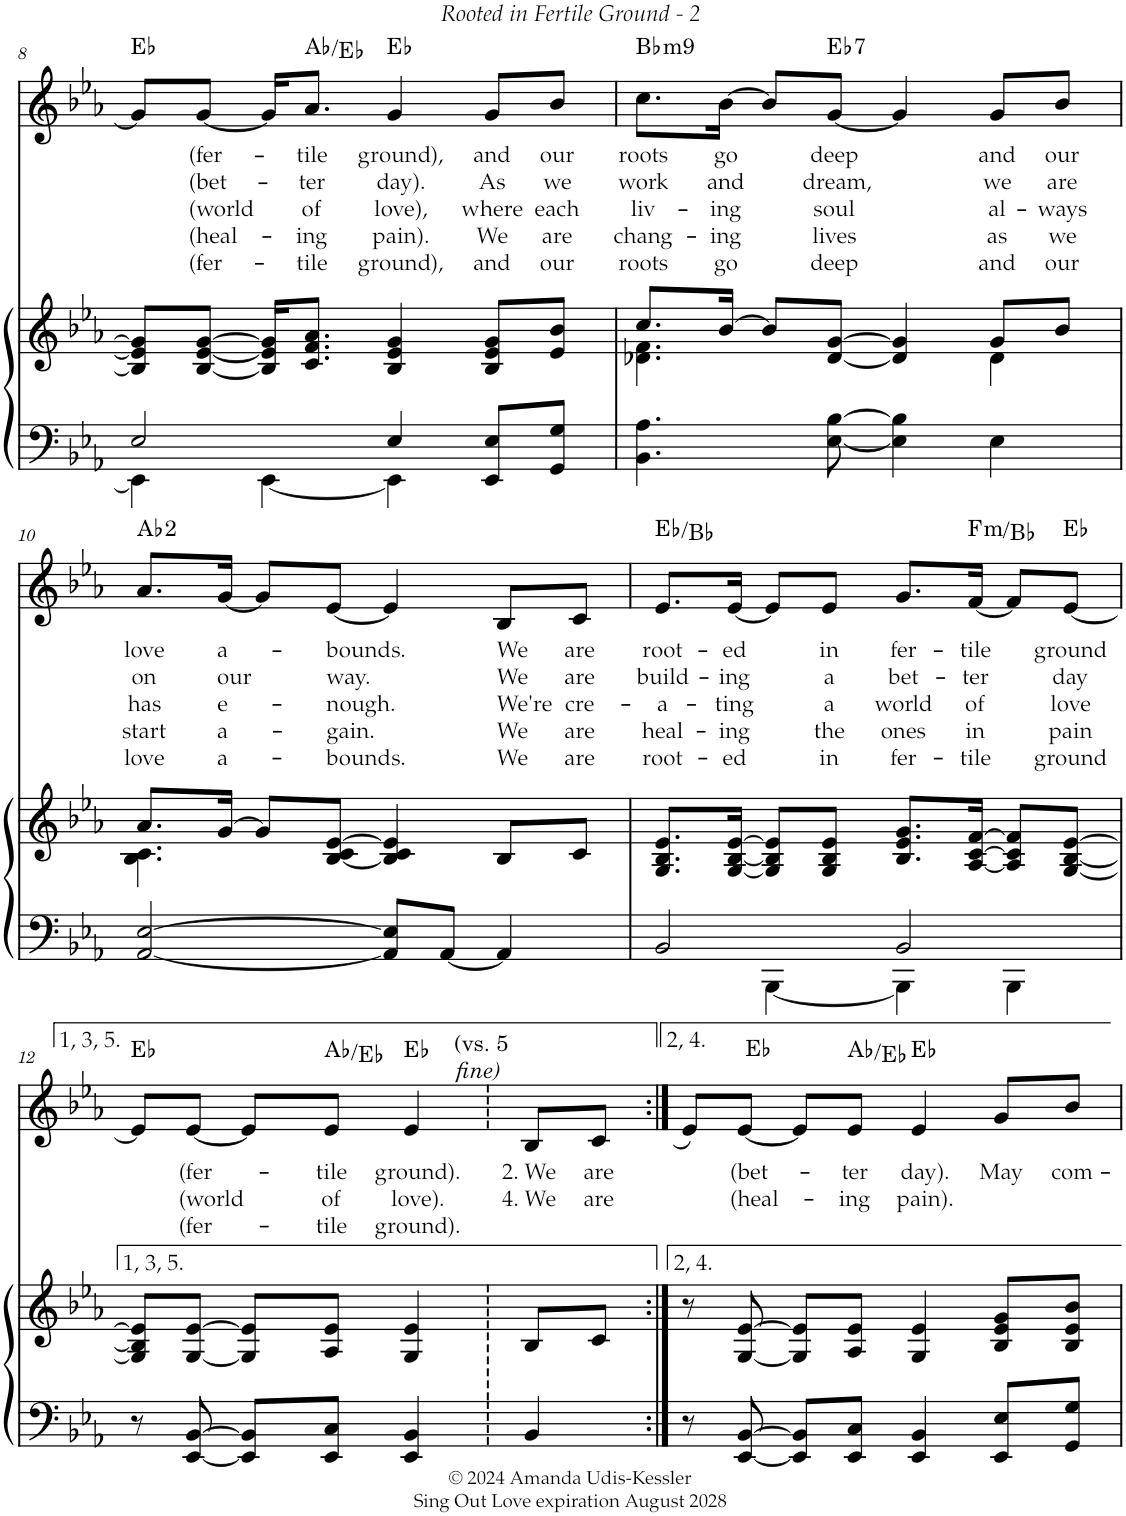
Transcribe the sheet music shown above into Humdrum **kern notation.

**kern	**kern	**kern	**text	**text	**text	**text	**text	**harte
*part2	*part2	*part1	*part1	*part1	*part1	*part1	*part1	*part1
*staff3	*staff2	*staff1	*staff1	*staff1	*staff1	*staff1	*staff1	*
*I"Piano	*	*I"Violin	*	*	*	*	*	*
*I'Pno	*	*I'Vln	*	*	*	*	*	*
!!LO:PB:g=z
*clefF4	*clefG2	*clefG2	*	*	*	*	*	*
*k[b-e-a-]	*k[b-e-a-]	*k[b-e-a-]	*	*	*	*	*	*
*M4/4	*M4/4	*M4/4	*	*	*	*	*	*
=8	=8	=8	=8	=8	=8	=8	=8	=8
*^	*	*	*	*	*	*	*	*
2E-/	4EE-\]	8B-/] 8e-/] 8g/]L	8g/L]	.	.	.	.	.	Eb:maj
!	!	!	!	!LO:LY:b	!LO:LY:b	!LO:LY:b	!LO:LY:b	!LO:LY:b	!
.	.	[<8B-/ [<8e-/ [>8g/J	[<8g/J	(fer-	(bet-	(world	(heal-	(fer-	.
.	[4EE-\	16B-/] 16e-/] 16g/]KL	16g/KL]	.	.	.	.	.	.
!	!	!	!	!LO:LY:b	!LO:LY:b	!LO:LY:b	!LO:LY:b	!LO:LY:b	!
.	.	8.c/ 8.f/ 8.a-/J	8.a-/J	-tile	-ter	of	-ing	-tile	Ab:maj/5
!	!	!	!	!LO:LY:b	!LO:LY:b	!LO:LY:b	!LO:LY:b	!LO:LY:b	!
4E-/	4EE-\]	4B-/ 4e-/ 4g/	4g/	ground),	day).	love),	pain).	ground),	Eb:maj
!	!	!	!	!LO:LY:b	!LO:LY:b	!LO:LY:b	!LO:LY:b	!LO:LY:b	!
8EE-/ 8E-/L	4ryy	8B-/ 8e-/ 8g/L	8g/L	and	As	where	We	and	.
!	!	!	!	!LO:LY:b	!LO:LY:b	!LO:LY:b	!LO:LY:b	!LO:LY:b	!
8GG/ 8G/J	.	8e-/ 8b-/J	8b-/J	our	we	each	are	our	.
*v	*v	*	*	*	*	*	*	*	*
=9	=9	=9	=9	=9	=9	=9	=9	=9
*	*^	*	*	*	*	*	*	*
!	!	!	!	!LO:LY:b	!LO:LY:b	!LO:LY:b	!LO:LY:b	!LO:LY:b	!LO:H:kt=m9
4.BB-\ 4.A-\	8.cc/L	4.d-X\ 4.f\	8.cc\L	roots	work	liv-	chang-	roots	Bb:min9
!	!	!	!	!LO:LY:b	!LO:LY:b	!LO:LY:b	!LO:LY:b	!LO:LY:b	!
.	[>16b-/Jk	.	[>16b-\Jk	go	and	-ing	-ing	go	.
.	8b-/L]	.	8b-/L]	.	.	.	.	.	.
!	!	!	!	!LO:LY:b	!LO:LY:b	!LO:LY:b	!LO:LY:b	!LO:LY:b	!LO:H:kt=7
[<8E-\ [>8B-\	[<8d-/ [>8g/J	4.ryy	[8g/J	deep	dream,	soul	lives	deep	Eb:7
4E-\] 4B-\]	4d-/] 4g/]	.	4g/]	.	.	.	.	.	.
!	!	!	!	!LO:LY:b	!LO:LY:b	!LO:LY:b	!LO:LY:b	!LO:LY:b	!
4E-\	8g/L	4d-\	8g/L	and	we	al-	as	and	.
!	!	!	!	!LO:LY:b	!LO:LY:b	!LO:LY:b	!LO:LY:b	!LO:LY:b	!
.	8b-/J	.	8b-/J	our	are	-ways	we	our	.
!!LO:LB:g=z
=10	=10	=10	=10	=10	=10	=10	=10	=10	=10
!	!	!	!	!LO:LY:b	!LO:LY:b	!LO:LY:b	!LO:LY:b	!LO:LY:b	!
[<2AA-/ [>2E-/	8.a-/L	4.B-\ 4.c\	8.a-/L	love	on	has	start	love	Ab:maj(2)
!	!	!	!	!LO:LY:b	!LO:LY:b	!LO:LY:b	!LO:LY:b	!LO:LY:b	!
.	[>16g/Jk	.	[<16g/Jk	a-	our	e-	a-	a-	.
.	8g/L]	.	8g/L]	.	.	.	.	.	.
!	!	!	!	!LO:LY:b	!LO:LY:b	!LO:LY:b	!LO:LY:b	!LO:LY:b	!
.	[<8B-/ 8c/ [>8e-/J	2ryy	[<8e-/J	-bounds.	way.	-nough.	-gain.	-bounds.	.
8AA-/] 8E-/]L	4B-/] 4c/ 4e-/]	.	4e-/]	.	.	.	.	.	.
[8AA-/J	.	.	.	.	.	.	.	.	.
!	!	!	!	!LO:LY:b	!LO:LY:b	!LO:LY:b	!LO:LY:b	!LO:LY:b	!
4AA-/]	8B-/L	.	8B-/L	We	We	We're	We	We	.
!	!	!	!	!LO:LY:b	!LO:LY:b	!LO:LY:b	!LO:LY:b	!LO:LY:b	!
.	8c/J	8ryy	8c/J	are	are	cre-	are	are	.
=11	=11	=11	=11	=11	=11	=11	=11	=11	=11
*^	*	*	*	*	*	*	*	*	*
!	!	!	!	!	!LO:LY:b	!LO:LY:b	!LO:LY:b	!LO:LY:b	!LO:LY:b	!
*	*	*v	*v	*	*	*	*	*	*	*
2BB-/	4ryy	8.G/ 8.B-/ 8.e-/L	8.e-/L	root-	build-	-a-	heal-	root-	Eb:maj/5
!	!	!	!	!LO:LY:b	!LO:LY:b	!LO:LY:b	!LO:LY:b	!LO:LY:b	!
.	.	[<16G/ [<16B-/ [>16e-/Jk	[16e-/Jk	-ed	-ing	-ting	-ing	-ed	.
.	[<4BBB-\	8G/] 8B-/] 8e-/]L	8e-/L]	.	.	.	.	.	.
!	!	!	!	!LO:LY:b	!LO:LY:b	!LO:LY:b	!LO:LY:b	!LO:LY:b	!
.	.	8G/ 8B-/ 8e-/J	8e-/J	in	a	a	the	in	.
!	!	!	!	!LO:LY:b	!LO:LY:b	!LO:LY:b	!LO:LY:b	!LO:LY:b	!
2BB-/	4BBB-\]	8.B-/ 8.e-/ 8.g/L	8.g/L	fer-	bet-	world	ones	fer-	.
!	!	!	!	!LO:LY:b	!LO:LY:b	!LO:LY:b	!LO:LY:b	!LO:LY:b	!LO:H:kt=m
.	.	[<16A-/ [>16c/ [16f/Jk	[<16f/Jk	-tile	-ter	of	in	-tile	F:min/4
.	4BBB-\	8A-/] 8c/] 8f/]L	8f/L]	.	.	.	.	.	.
!	!	!	!	!LO:LY:b	!LO:LY:b	!LO:LY:b	!LO:LY:b	!LO:LY:b	!
.	.	[8G/ [8B-/ [8e-/J	[8e-/J	ground	day	love	pain	ground	Eb:maj
*v	*v	*	*	*	*	*	*	*	*
!!LO:LB:g=z
=12	=12	=12	=12	=12	=12	=12	=12	=12
*	*	*^	*	*	*	*	*	*
8r	8G/] 8B-/] 8e-/]L	8e-/L]	2ryy	.	.	.	.	.	Eb:maj
!	!	!	!	!LO:LY:b	!LO:LY:b	!LO:LY:b	!	!	!
[8EE-/ [8BB-/	[8G/ [8e-/J	[8e-/J	.	(fer-	(world	(fer-	.	.	.
8EE-/] 8BB-/]L	8G/] 8e-/]L	8e-/L]	.	.	.	.	.	.	.
!	!	!	!	!LO:LY:b	!LO:LY:b	!LO:LY:b	!	!	!
8EE-/ 8C/J	8A-/ 8e-/J	8e-/J	.	-tile	of	-tile	.	.	Ab:maj/5
!	!	!	!	!LO:LY:b	!LO:LY:b	!LO:LY:b	!	!	!
4EE-/ 4BB-/	4G/ 4e-/	4e-/	8ryy	ground).	love).	ground).	.	.	Eb:maj
!	!	!	!LO:TX:a:t=(vs. 5	!	!	!	!	!	!
!	!	!	!LO:TX:a:i:t=fine)	!	!	!	!	!	!
.	.	.	4.ryy	.	.	.	.	.	.
!	!	!	!	!LO:LY:b	!LO:LY:b	!	!	!	!
4BB-/	8B-/L	8B-/L	.	2. We	4. We	.	.	.	.
!	!	!	!	!LO:LY:b	!LO:LY:b	!	!	!	!
.	8c/J	8c/J	.	are	are	.	.	.	.
*	*	*v	*v	*	*	*	*	*	*
=13:|!	=13:|!	=13:|!	=13:|!	=13:|!	=13:|!	=13:|!	=13:|!	=13:|!
8r	8r	(8e-/L	.	.	.	.	.	.
!	!	!	!LO:LY:b	!LO:LY:b	!	!	!	!
[8EE-/ [8BB-/	[8G/ [8e-/	[8e-/J)	(bet-	(heal-	.	.	.	Eb:maj
8EE-/] 8BB-/]L	8G/] 8e-/]L	8e-/L]	.	.	.	.	.	.
!	!	!	!LO:LY:b	!LO:LY:b	!	!	!	!
8EE-/ 8C/J	8A-/ 8e-/J	8e-/J	-ter	-ing	.	.	.	Ab:maj/5
!	!	!	!LO:LY:b	!LO:LY:b	!	!	!	!
4EE-/ 4BB-/	4G/ 4e-/	4e-/	day).	pain).	.	.	.	Eb:maj
!	!	!	!LO:LY:b	!	!	!	!	!
8EE-/ 8E-/L	8B-/ 8e-/ 8g/L	8g/L	May	.	.	.	.	.
!	!	!	!LO:LY:b	!	!	!	!	!
8GG/ 8G/J	8B-/ 8e-/ 8b-/J	8b-/J	com-	.	.	.	.	.
=	=	=	=	=	=	=	=	=
*-	*-	*-	*-	*-	*-	*-	*-	*-
